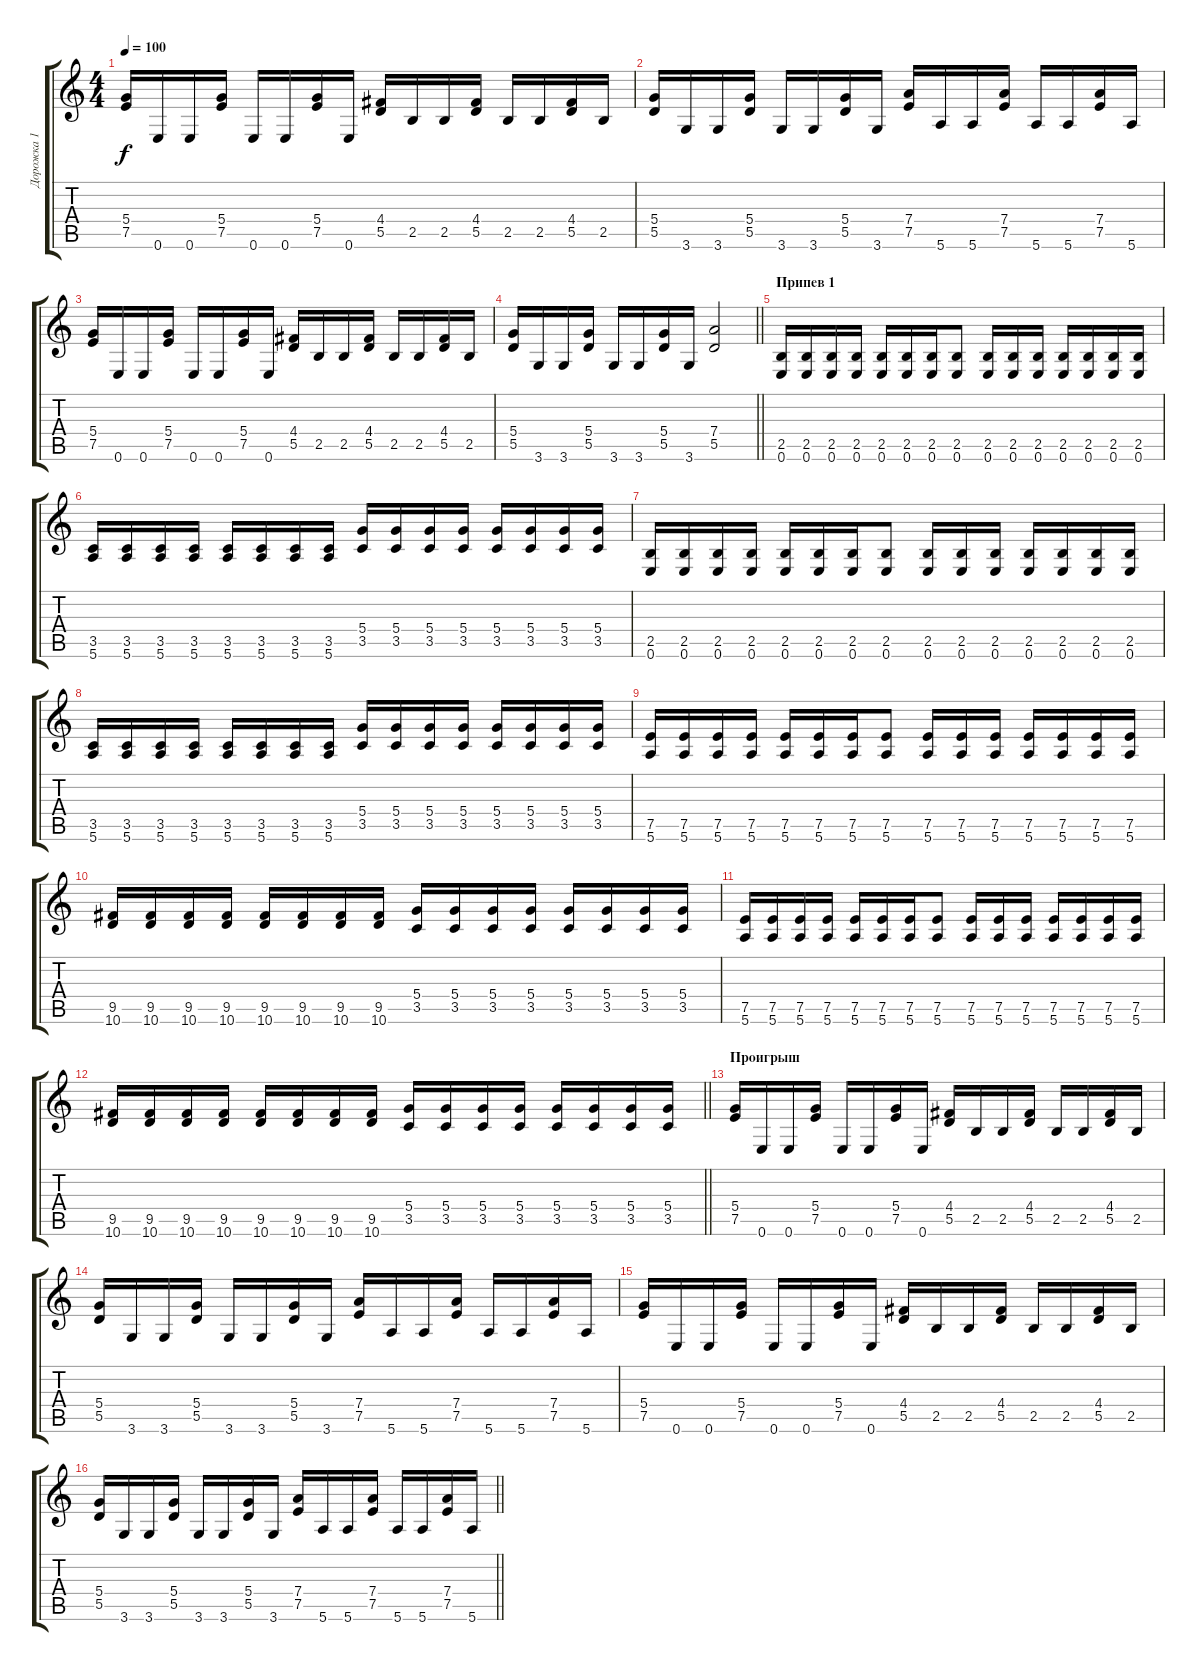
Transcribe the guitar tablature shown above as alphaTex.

\track ("Дорожка 1" "Дорожка 1") {instrument distortionguitar}
\staff {score tabs}
\tuning (E4 B3 G3 D3 A2 E2) {hide}
\ts (4 4)
\tempo 100
\clef g2
\ks c
(5.4 7.5).16{dy f} 0.6.16 0.6.16 (5.4 7.5).16 0.6.16 0.6.16 (5.4 7.5).16 0.6.16 (4.4 5.5).16 2.5.16 2.5.16 (4.4 5.5).16 2.5.16 2.5.16 (4.4 5.5).16 2.5.16 |
(5.4 5.5).16 3.6.16 3.6.16 (5.4 5.5).16 3.6.16 3.6.16 (5.4 5.5).16 3.6.16 (7.4 7.5).16 5.6.16 5.6.16 (7.4 7.5).16 5.6.16 5.6.16 (7.4 7.5).16 5.6.16 |
(5.4 7.5).16 0.6.16 0.6.16 (5.4 7.5).16 0.6.16 0.6.16 (5.4 7.5).16 0.6.16 (4.4 5.5).16 2.5.16 2.5.16 (4.4 5.5).16 2.5.16 2.5.16 (4.4 5.5).16 2.5.16 |
\barLineRight lightlight
(5.4 5.5).16 3.6.16 3.6.16 (5.4 5.5).16 3.6.16 3.6.16 (5.4 5.5).16 3.6.16 (7.4 5.5).2 |
\section ("" "Припев 1")
(2.5 0.6).16 (2.5 0.6).16 (2.5 0.6).16 (2.5 0.6).16 (2.5 0.6).16 (2.5 0.6).16 (2.5 0.6).16 (2.5 0.6).8 (2.5 0.6).16 (2.5 0.6).16 (2.5 0.6).16 (2.5 0.6).16 (2.5 0.6).16 (2.5 0.6).16 (2.5 0.6).16 |
(3.5 5.6).16 (3.5 5.6).16 (3.5 5.6).16 (3.5 5.6).16 (3.5 5.6).16 (3.5 5.6).16 (3.5 5.6).16 (3.5 5.6).16 (5.4 3.5).16 (5.4 3.5).16 (5.4 3.5).16 (5.4 3.5).16 (5.4 3.5).16 (5.4 3.5).16 (5.4 3.5).16 (5.4 3.5).16 |
(2.5 0.6).16 (2.5 0.6).16 (2.5 0.6).16 (2.5 0.6).16 (2.5 0.6).16 (2.5 0.6).16 (2.5 0.6).16 (2.5 0.6).8 (2.5 0.6).16 (2.5 0.6).16 (2.5 0.6).16 (2.5 0.6).16 (2.5 0.6).16 (2.5 0.6).16 (2.5 0.6).16 |
(3.5 5.6).16 (3.5 5.6).16 (3.5 5.6).16 (3.5 5.6).16 (3.5 5.6).16 (3.5 5.6).16 (3.5 5.6).16 (3.5 5.6).16 (5.4 3.5).16 (5.4 3.5).16 (5.4 3.5).16 (5.4 3.5).16 (5.4 3.5).16 (5.4 3.5).16 (5.4 3.5).16 (5.4 3.5).16 |
(7.5 5.6).16 (7.5 5.6).16 (7.5 5.6).16 (7.5 5.6).16 (7.5 5.6).16 (7.5 5.6).16 (7.5 5.6).16 (7.5 5.6).8 (7.5 5.6).16 (7.5 5.6).16 (7.5 5.6).16 (7.5 5.6).16 (7.5 5.6).16 (7.5 5.6).16 (7.5 5.6).16 |
(9.5 10.6).16 (9.5 10.6).16 (9.5 10.6).16 (9.5 10.6).16 (9.5 10.6).16 (9.5 10.6).16 (9.5 10.6).16 (9.5 10.6).16 (5.4 3.5).16 (5.4 3.5).16 (5.4 3.5).16 (5.4 3.5).16 (5.4 3.5).16 (5.4 3.5).16 (5.4 3.5).16 (5.4 3.5).16 |
(7.5 5.6).16 (7.5 5.6).16 (7.5 5.6).16 (7.5 5.6).16 (7.5 5.6).16 (7.5 5.6).16 (7.5 5.6).16 (7.5 5.6).8 (7.5 5.6).16 (7.5 5.6).16 (7.5 5.6).16 (7.5 5.6).16 (7.5 5.6).16 (7.5 5.6).16 (7.5 5.6).16 |
\barLineRight lightlight
(9.5 10.6).16 (9.5 10.6).16 (9.5 10.6).16 (9.5 10.6).16 (9.5 10.6).16 (9.5 10.6).16 (9.5 10.6).16 (9.5 10.6).16 (5.4 3.5).16 (5.4 3.5).16 (5.4 3.5).16 (5.4 3.5).16 (5.4 3.5).16 (5.4 3.5).16 (5.4 3.5).16 (5.4 3.5).16 |
\section ("" "Проигрыш")
(5.4 7.5).16 0.6.16 0.6.16 (5.4 7.5).16 0.6.16 0.6.16 (5.4 7.5).16 0.6.16 (4.4 5.5).16 2.5.16 2.5.16 (4.4 5.5).16 2.5.16 2.5.16 (4.4 5.5).16 2.5.16 |
(5.4 5.5).16 3.6.16 3.6.16 (5.4 5.5).16 3.6.16 3.6.16 (5.4 5.5).16 3.6.16 (7.4 7.5).16 5.6.16 5.6.16 (7.4 7.5).16 5.6.16 5.6.16 (7.4 7.5).16 5.6.16 |
(5.4 7.5).16 0.6.16 0.6.16 (5.4 7.5).16 0.6.16 0.6.16 (5.4 7.5).16 0.6.16 (4.4 5.5).16 2.5.16 2.5.16 (4.4 5.5).16 2.5.16 2.5.16 (4.4 5.5).16 2.5.16 |
\barLineRight lightlight
(5.4 5.5).16 3.6.16 3.6.16 (5.4 5.5).16 3.6.16 3.6.16 (5.4 5.5).16 3.6.16 (7.4 7.5).16 5.6.16 5.6.16 (7.4 7.5).16 5.6.16 5.6.16 (7.4 7.5).16 5.6.16
